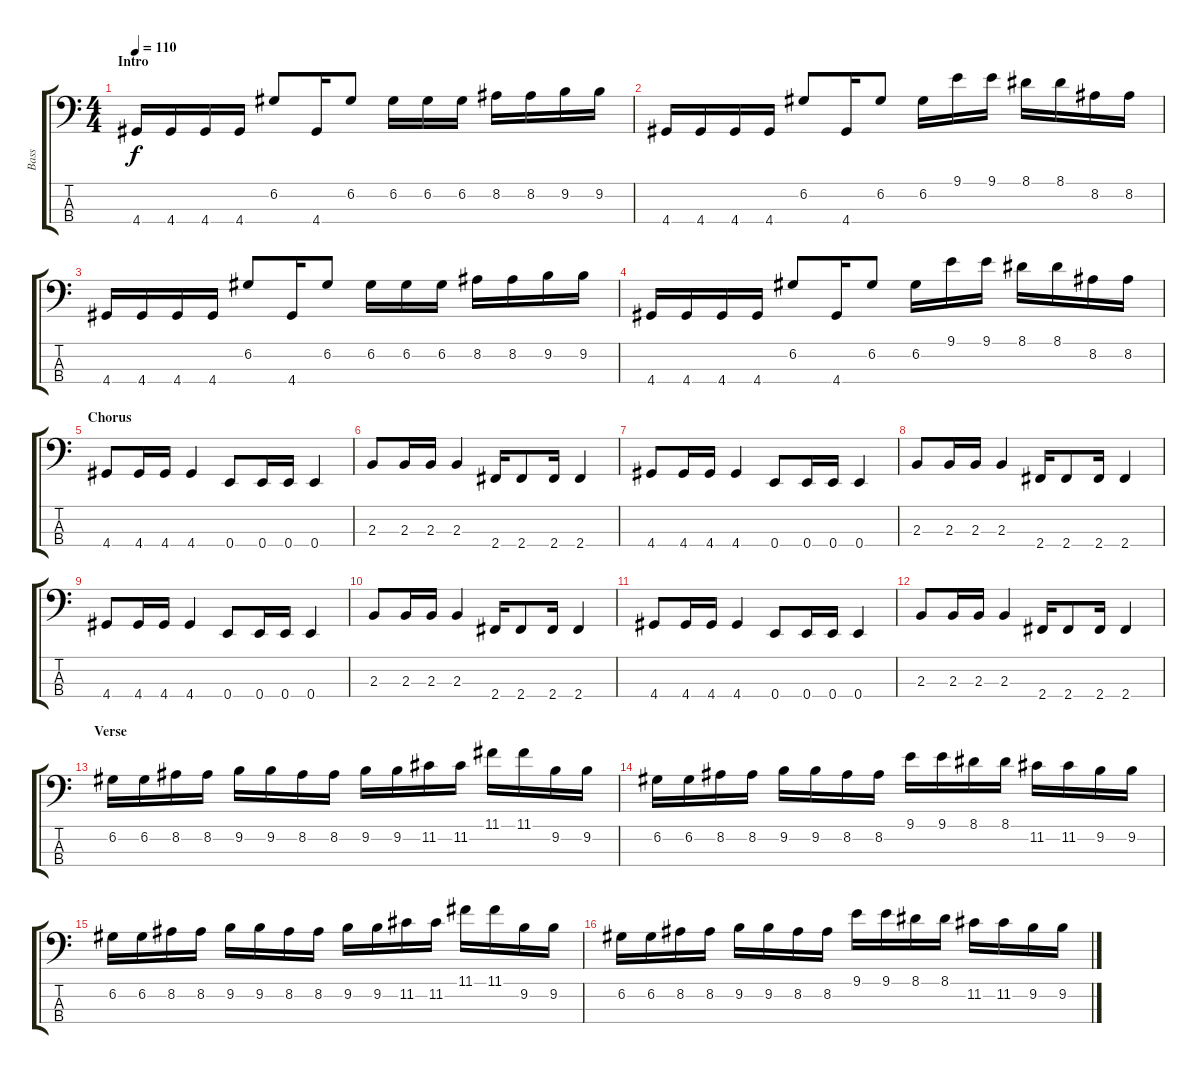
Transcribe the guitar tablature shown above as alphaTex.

\track ("Bass" "Bass") {instrument electricbasspick}
\staff {score tabs}
\tuning (G2 D2 A1 E1) {hide}
\ts (4 4)
\section ("" "Intro")
\tempo 110
\clef f4
\ks c
4.4.16{dy f instrument electricbasspick} 4.4.16 4.4.16 4.4.16 6.2.8 4.4.16 6.2.8 6.2.16 6.2.16 6.2.16 8.2.16 8.2.16 9.2.16 9.2.16 |
4.4.16 4.4.16 4.4.16 4.4.16 6.2.8 4.4.16 6.2.8 6.2.16 9.1.16 9.1.16 8.1.16 8.1.16 8.2.16 8.2.16 |
4.4.16 4.4.16 4.4.16 4.4.16 6.2.8 4.4.16 6.2.8 6.2.16 6.2.16 6.2.16 8.2.16 8.2.16 9.2.16 9.2.16 |
4.4.16 4.4.16 4.4.16 4.4.16 6.2.8 4.4.16 6.2.8 6.2.16 9.1.16 9.1.16 8.1.16 8.1.16 8.2.16 8.2.16 |
\section ("" "Chorus")
4.4.8 4.4.16 4.4.16 4.4.4 0.4.8 0.4.16 0.4.16 0.4.4 |
2.3.8 2.3.16 2.3.16 2.3.4 2.4.16 2.4.8 2.4.16 2.4.4 |
4.4.8 4.4.16 4.4.16 4.4.4 0.4.8 0.4.16 0.4.16 0.4.4 |
2.3.8 2.3.16 2.3.16 2.3.4 2.4.16 2.4.8 2.4.16 2.4.4 |
4.4.8 4.4.16 4.4.16 4.4.4 0.4.8 0.4.16 0.4.16 0.4.4 |
2.3.8 2.3.16 2.3.16 2.3.4 2.4.16 2.4.8 2.4.16 2.4.4 |
4.4.8 4.4.16 4.4.16 4.4.4 0.4.8 0.4.16 0.4.16 0.4.4 |
2.3.8 2.3.16 2.3.16 2.3.4 2.4.16 2.4.8 2.4.16 2.4.4 |
\section ("" "Verse")
6.2.16 6.2.16 8.2.16 8.2.16 9.2.16 9.2.16 8.2.16 8.2.16 9.2.16 9.2.16 11.2.16 11.2.16 11.1.16 11.1.16 9.2.16 9.2.16 |
6.2.16 6.2.16 8.2.16 8.2.16 9.2.16 9.2.16 8.2.16 8.2.16 9.1.16 9.1.16 8.1.16 8.1.16 11.2.16 11.2.16 9.2.16 9.2.16 |
6.2.16 6.2.16 8.2.16 8.2.16 9.2.16 9.2.16 8.2.16 8.2.16 9.2.16 9.2.16 11.2.16 11.2.16 11.1.16 11.1.16 9.2.16 9.2.16 |
6.2.16 6.2.16 8.2.16 8.2.16 9.2.16 9.2.16 8.2.16 8.2.16 9.1.16 9.1.16 8.1.16 8.1.16 11.2.16 11.2.16 9.2.16 9.2.16
